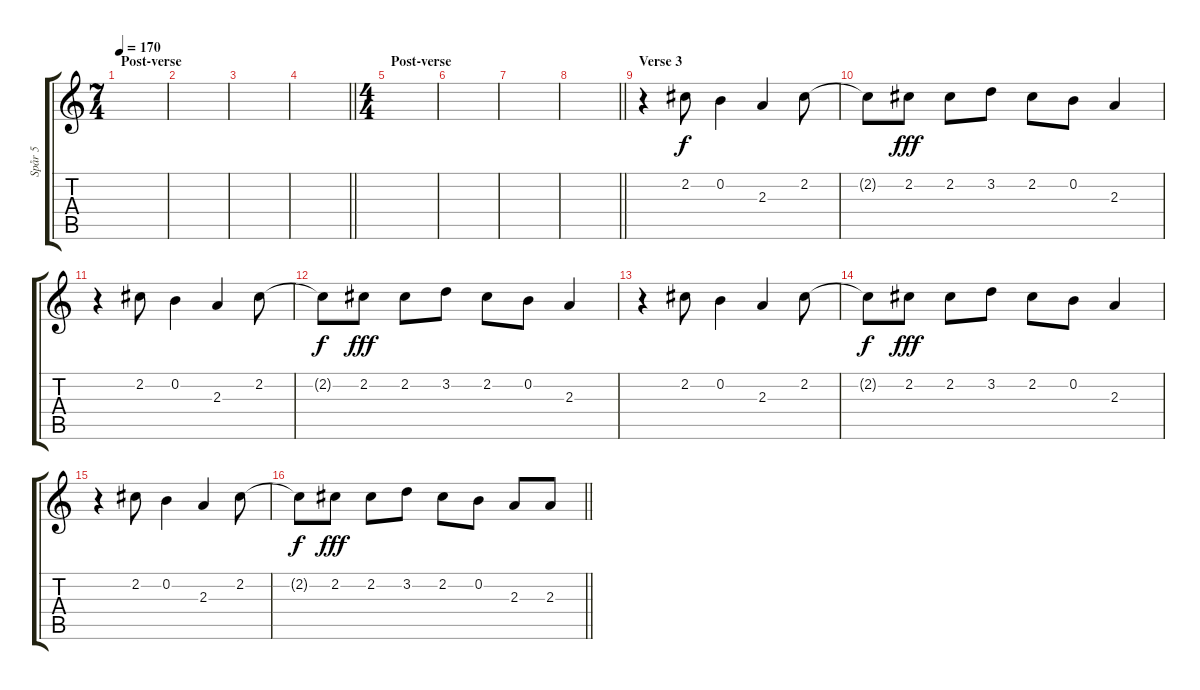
\track ("Spår 5" "Spår 5") {instrument distortionguitar}
\staff {score tabs}
\tuning (E4 B3 G3 D3 A2 E2) {hide}
\ts (7 4)
\section ("" "Post-verse")
\tempo 170
\clef g2
\ks c
|
|
|
\barLineRight lightlight
|
\ts (4 4)
\section ("" "Post-verse")
|
|
|
\barLineRight lightlight
|
\section ("" "Verse 3")
r.4 2.2.8 0.2.4 2.3.4 2.2.8 |
2.2{t}.8{dy f} 2.2.8{dy fff} 2.2.8 3.2.8 2.2.8 0.2.8 2.3.4 |
r.4 2.2.8 0.2.4 2.3.4 2.2.8 |
2.2{t}.8{dy f} 2.2.8{dy fff} 2.2.8 3.2.8 2.2.8 0.2.8 2.3.4 |
r.4 2.2.8 0.2.4 2.3.4 2.2.8 |
2.2{t}.8{dy f} 2.2.8{dy fff} 2.2.8 3.2.8 2.2.8 0.2.8 2.3.4 |
r.4 2.2.8 0.2.4 2.3.4 2.2.8 |
\barLineRight lightlight
2.2{t}.8{dy f} 2.2.8{dy fff} 2.2.8 3.2.8 2.2.8 0.2.8 2.3.8 2.3.8
